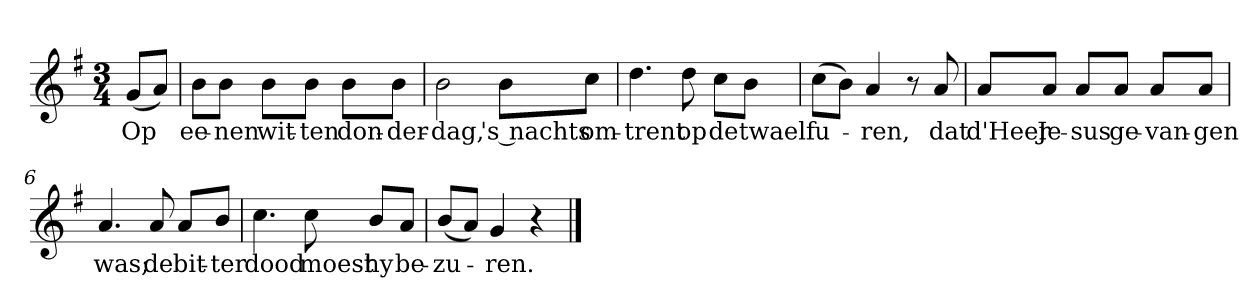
**kern	**text
*part1	*part1
*staff1	*staff1
*clefG2	*
*k[f#]	*
*G:	*
*M3/4	*
*MM120	*
=	=
(8g/L	Op
8a/J)	.
=1	=1
8b\L	ee-
8b\J	-nen
8b\L	wit-
8b\J	-ten
8b\L	don-
8b\J	-der-
=2	=2
2b	-dag,
8b\L	's nachts
8cc\J	om-
=3	=3
4.dd	-trent
8dd	op
8cc\L	de
8b\J	twaelf
=4	=4
(8cc\L	u-
8b\J)	.
4a	-ren,
8r	.
8a	dat
=5	=5
8a/L	d'Heer
8a/J	Je-
8a/L	-sus
8a/J	ge-
8a/L	-van-
8a/J	-gen
=6	=6
4.a	was;
8a	de
8a/L	bit-
8b/J	-ter
=7	=7
4.cc	dood
8cc	moest
8b/L	hy
8a/J	be-
=8	=8
(8b/L	-zu-
8a/J)	.
4g	-ren.
4r	.
==	==
*-	*-
